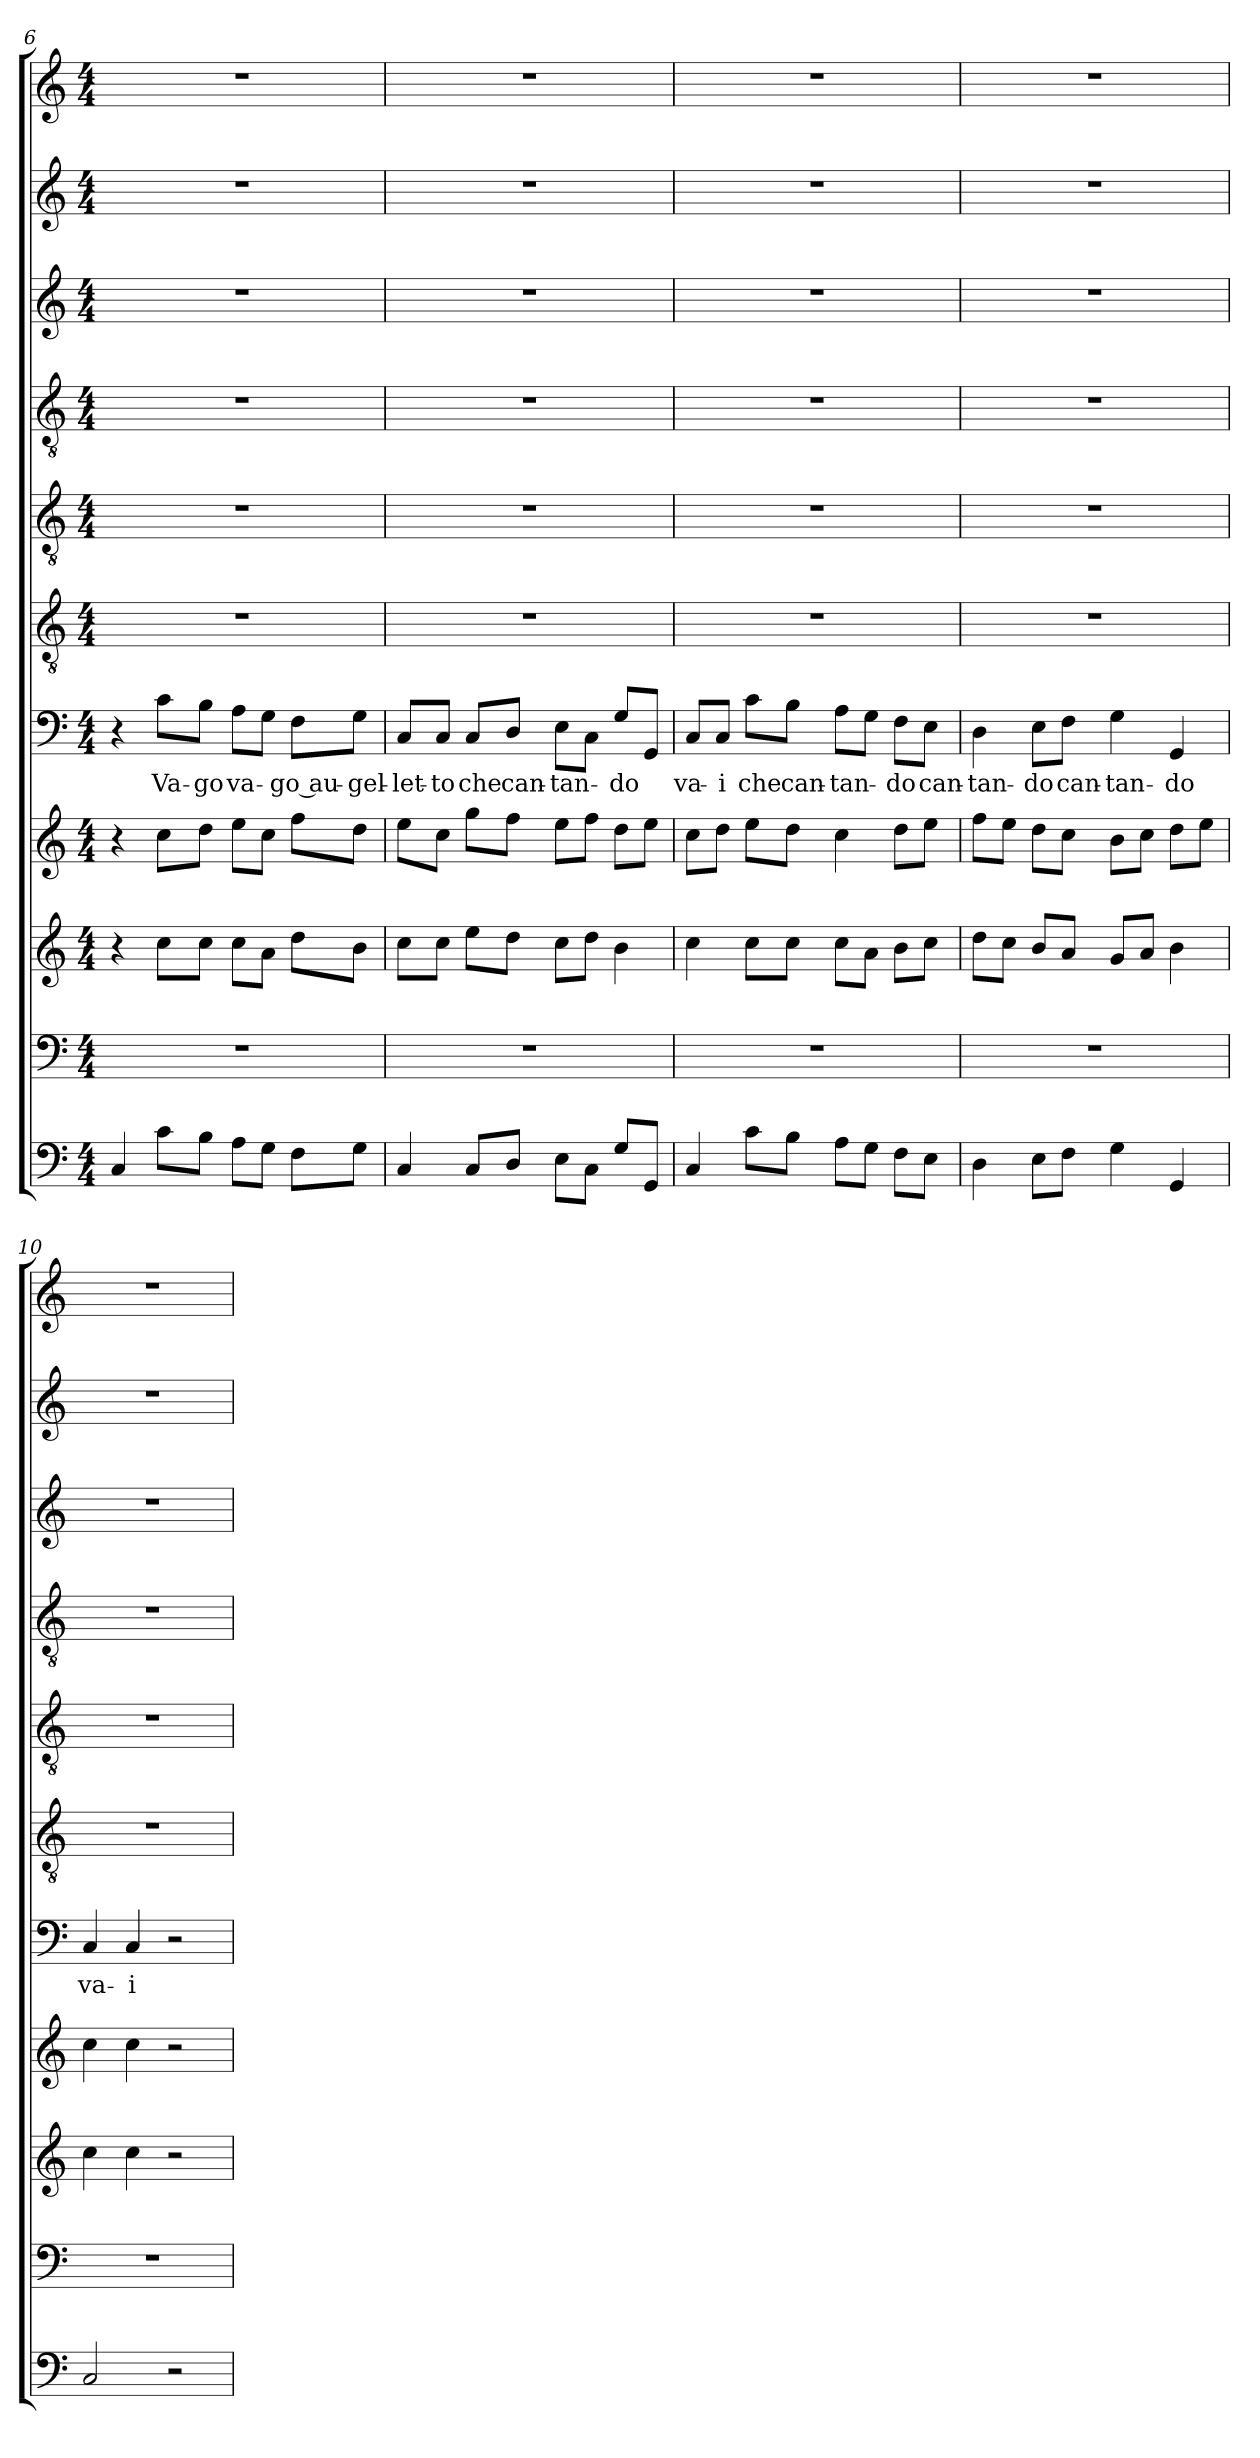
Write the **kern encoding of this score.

**kern	**kern	**kern	**kern	**kern	**text	**kern	**kern	**kern	**kern	**kern	**kern
*part11	*part10	*part9	*part8	*part7	*part7	*part6	*part5	*part4	*part3	*part2	*part1
*staff11	*staff10	*staff9	*staff8	*staff7	*staff7	*staff6	*staff5	*staff4	*staff3	*staff2	*staff1
*clefF4	*clefF4	*clefG2	*clefG2	*clefF4	*	*clefGv2	*clefGv2	*clefGv2	*clefG2	*clefG2	*clefG2
*k[]	*k[]	*k[]	*k[]	*k[]	*	*k[]	*k[]	*k[]	*k[]	*k[]	*k[]
*C:	*C:	*C:	*C:	*C:	*	*C:	*C:	*C:	*C:	*C:	*C:
*M4/4	*M4/4	*M4/4	*M4/4	*M4/4	*	*M4/4	*M4/4	*M4/4	*M4/4	*M4/4	*M4/4
=6	=6	=6	=6	=6	=6	=6	=6	=6	=6	=6	=6
4C/	1r	4r	4r	4r	.	1r	1r	1r	1r	1r	1r
!	!	!	!	!	!LO:LY:b	!	!	!	!	!	!
8c\L	.	8cc\L	8cc\L	8c\L	Va-	.	.	.	.	.	.
!	!	!	!	!	!LO:LY:b	!	!	!	!	!	!
8B\J	.	8cc\J	8dd\J	8B\J	-go	.	.	.	.	.	.
!	!	!	!	!	!LO:LY:b	!	!	!	!	!	!
8A\L	.	8cc\L	8ee\L	8A\L	va-	.	.	.	.	.	.
8G\J	.	8a\J	8cc\J	8G\J	.	.	.	.	.	.	.
!	!	!	!	!	!LO:LY:b	!	!	!	!	!	!
8F\L	.	8dd\L	8ff\L	8F\L	-go au-	.	.	.	.	.	.
!	!	!	!	!	!LO:LY:b	!	!	!	!	!	!
8G\J	.	8b\J	8dd\J	8G\J	-gel-	.	.	.	.	.	.
=7	=7	=7	=7	=7	=7	=7	=7	=7	=7	=7	=7
!	!	!	!	!	!LO:LY:b	!	!	!	!	!	!
4C/	1r	8cc\L	8ee\L	8C/L	-let-	1r	1r	1r	1r	1r	1r
!	!	!	!	!	!LO:LY:b	!	!	!	!	!	!
.	.	8cc\J	8cc\J	8C/J	-to	.	.	.	.	.	.
!	!	!	!	!	!LO:LY:b	!	!	!	!	!	!
8C/L	.	8ee\L	8gg\L	8C/L	che	.	.	.	.	.	.
!	!	!	!	!	!LO:LY:b	!	!	!	!	!	!
8D/J	.	8dd\J	8ff\J	8D/J	can-	.	.	.	.	.	.
!	!	!	!	!	!LO:LY:b	!	!	!	!	!	!
8E\L	.	8cc\L	8ee\L	8E\L	-tan-	.	.	.	.	.	.
8C\J	.	8dd\J	8ff\J	8C\J	.	.	.	.	.	.	.
!	!	!	!	!	!LO:LY:b	!	!	!	!	!	!
8G/L	.	4b\	8dd\L	8G/L	-do	.	.	.	.	.	.
8GG/J	.	.	8ee\J	8GG/J	.	.	.	.	.	.	.
!!LO:PB:g=z
=8	=8	=8	=8	=8	=8	=8	=8	=8	=8	=8	=8
!	!	!	!	!	!LO:LY:b	!	!	!	!	!	!
4C/	1r	4cc\	8cc\L	8C/L	va-	1r	1r	1r	1r	1r	1r
!	!	!	!	!	!LO:LY:b	!	!	!	!	!	!
.	.	.	8dd\J	8C/J	-i	.	.	.	.	.	.
!	!	!	!	!	!LO:LY:b	!	!	!	!	!	!
8c\L	.	8cc\L	8ee\L	8c\L	che	.	.	.	.	.	.
!	!	!	!	!	!LO:LY:b	!	!	!	!	!	!
8B\J	.	8cc\J	8dd\J	8B\J	can-	.	.	.	.	.	.
!	!	!	!	!	!LO:LY:b	!	!	!	!	!	!
8A\L	.	8cc\L	4cc\	8A\L	-tan-	.	.	.	.	.	.
8G\J	.	8a\J	.	8G\J	.	.	.	.	.	.	.
!	!	!	!	!	!LO:LY:b	!	!	!	!	!	!
8F\L	.	8b\L	8dd\L	8F\L	-do	.	.	.	.	.	.
!	!	!	!	!	!LO:LY:b	!	!	!	!	!	!
8E\J	.	8cc\J	8ee\J	8E\J	can-	.	.	.	.	.	.
=9	=9	=9	=9	=9	=9	=9	=9	=9	=9	=9	=9
!	!	!	!	!	!LO:LY:b	!	!	!	!	!	!
4D\	1r	8dd\L	8ff\L	4D\	-tan-	1r	1r	1r	1r	1r	1r
.	.	8cc\J	8ee\J	.	.	.	.	.	.	.	.
!	!	!	!	!	!LO:LY:b	!	!	!	!	!	!
8E\L	.	8b/L	8dd\L	8E\L	-do	.	.	.	.	.	.
!	!	!	!	!	!LO:LY:b	!	!	!	!	!	!
8F\J	.	8a/J	8cc\J	8F\J	can-	.	.	.	.	.	.
!	!	!	!	!	!LO:LY:b	!	!	!	!	!	!
4G\	.	8g/L	8b\L	4G\	-tan-	.	.	.	.	.	.
.	.	8a/J	8cc\J	.	.	.	.	.	.	.	.
!	!	!	!	!	!LO:LY:b	!	!	!	!	!	!
4GG/	.	4b\	8dd\L	4GG/	-do	.	.	.	.	.	.
.	.	.	8ee\J	.	.	.	.	.	.	.	.
=10	=10	=10	=10	=10	=10	=10	=10	=10	=10	=10	=10
!	!	!	!	!	!LO:LY:b	!	!	!	!	!	!
2C/	1r	4cc\	4cc\	4C/	va-	1r	1r	1r	1r	1r	1r
!	!	!	!	!	!LO:LY:b	!	!	!	!	!	!
.	.	4cc\	4cc\	4C/	-i	.	.	.	.	.	.
2r	.	2r	2r	2r	.	.	.	.	.	.	.
=	=	=	=	=	=	=	=	=	=	=	=
*-	*-	*-	*-	*-	*-	*-	*-	*-	*-	*-	*-
